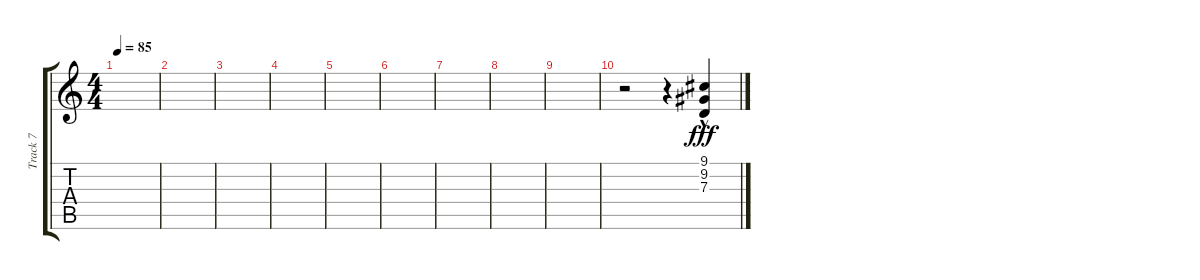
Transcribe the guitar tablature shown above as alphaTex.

\track ("Track 7" "Track 7") {instrument lead4chiff}
\staff {score tabs}
\tuning (E4 B3 G3 D3 A2 E2) {hide}
\ts (4 4)
\tempo 85
\clef g2
\ks c
|
|
|
|
|
|
|
|
|
r.2 r.4 (9.1{hac} 9.2{hac} 7.3{hac}).4{dy fff instrument reversecymbal}
